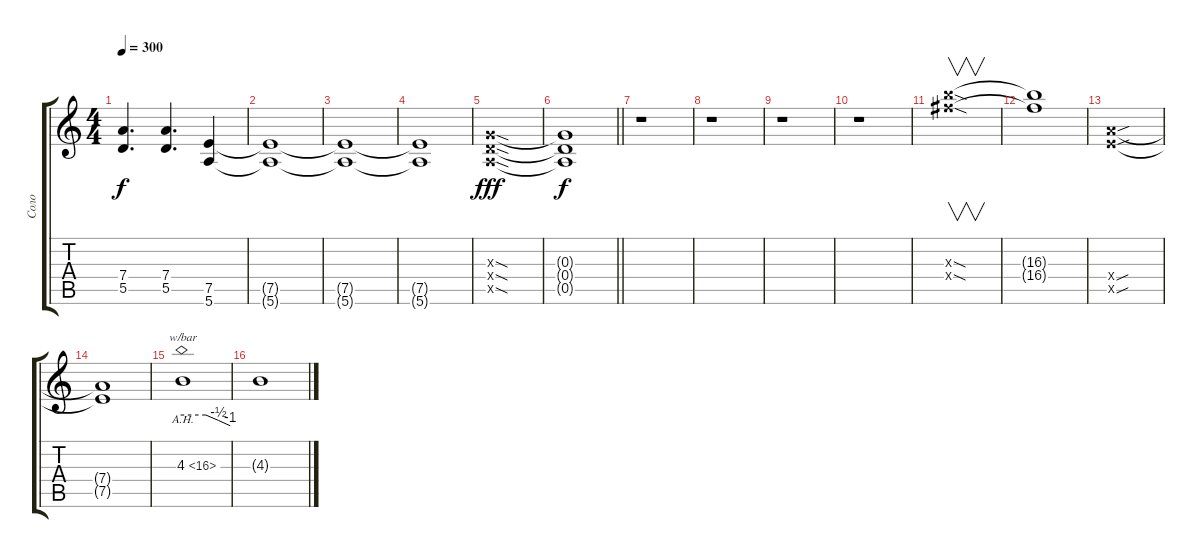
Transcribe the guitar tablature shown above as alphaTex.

\track ("Соло" "Соло") {instrument distortionguitar}
\staff {score tabs}
\tuning (E4 B3 G3 D3 A2 E2) {hide}
\ts (4 4)
\tempo 300
\clef g2
\ks c
(7.4 5.5).4{d dy f} (7.4 5.5).4{d} (7.5 5.6).4 |
(7.5{t} 5.6{t}).1 |
(7.5{t} 5.6{t}).1 |
(7.5{t} 5.6{t}).1 |
(0.3{sod x} 0.4{sod x} 0.5{sod x}).1{dy fff} |
\barLineRight lightlight
(0.3{t} 0.4{t} 0.5{t}).1{dy f} |
r.1 |
r.1 |
r.1 |
r.1 |
(16.3{sod x} 16.4{sod x}).1{v} |
(16.3{t} 16.4{t}).1 |
(7.4{sou x} 7.5{sou x}).1 |
(7.4{t} 7.5{t}).1 |
4.3{ah 12}.1{tbe (custom default 0 0 29 0 45 -2 60 -4)} |
4.3{t}.1
